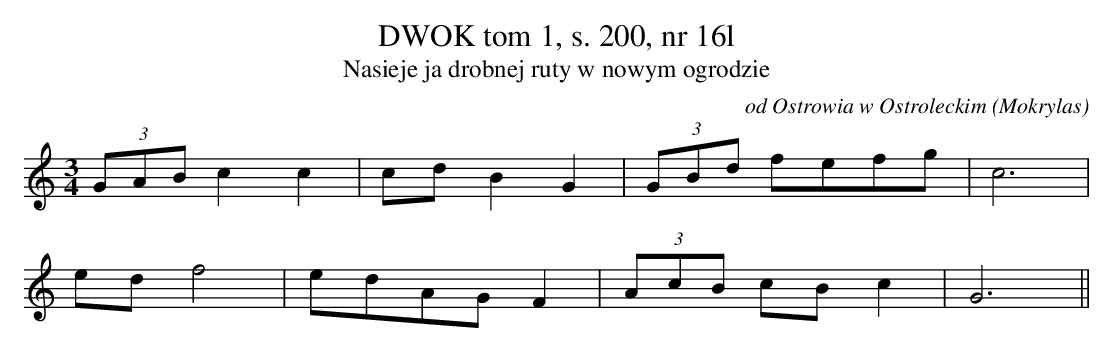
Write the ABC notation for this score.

X:1
T: DWOK tom 1, s. 200, nr 16l
T: Nasieje ja drobnej ruty w nowym ogrodzie
O: od Ostrowia w Ostroleckim (Mokrylas)
M: 3/4
L: 1/8
K: C
(3GAB c2c2 | cdB2G2 | (3GBd fefg | c6 |
edf4 | edAGF2 | (3AcB cBc2 | G6||
